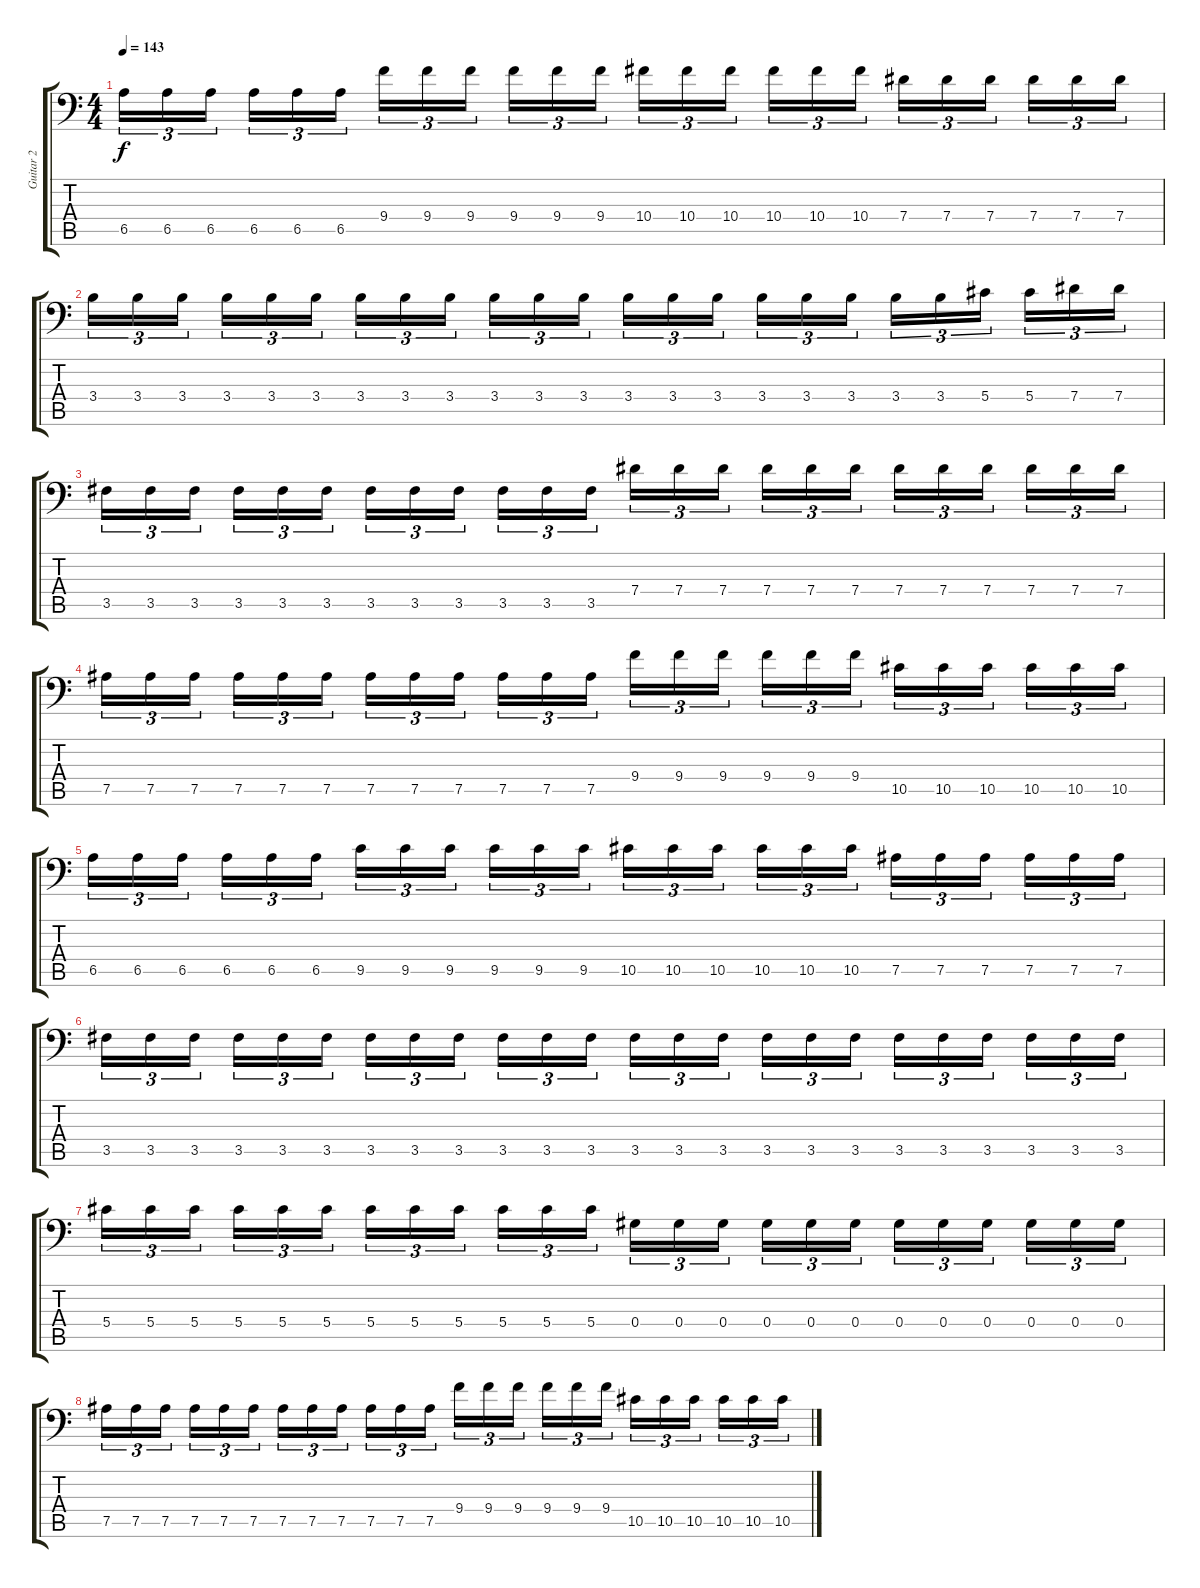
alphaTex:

\track ("Guitar 2" "Guitar 2") {instrument distortionguitar}
\staff {score tabs}
\tuning (Bb3 F3 Db3 Ab2 Eb2 Bb1) {hide}
\ts (4 4)
\tempo 143
\clef f4
\ks c
6.5.16{tu (3 2) dy f} 6.5.16{tu (3 2)} 6.5.16{tu (3 2) beam splitsecondary} 6.5.16{tu (3 2)} 6.5.16{tu (3 2)} 6.5.16{tu (3 2)} 9.4.16{tu (3 2)} 9.4.16{tu (3 2)} 9.4.16{tu (3 2) beam splitsecondary} 9.4.16{tu (3 2)} 9.4.16{tu (3 2)} 9.4.16{tu (3 2)} 10.4.16{tu (3 2)} 10.4.16{tu (3 2)} 10.4.16{tu (3 2) beam splitsecondary} 10.4.16{tu (3 2)} 10.4.16{tu (3 2)} 10.4.16{tu (3 2)} 7.4.16{tu (3 2)} 7.4.16{tu (3 2)} 7.4.16{tu (3 2) beam splitsecondary} 7.4.16{tu (3 2)} 7.4.16{tu (3 2)} 7.4.16{tu (3 2)} |
3.4.16{tu (3 2)} 3.4.16{tu (3 2)} 3.4.16{tu (3 2) beam splitsecondary} 3.4.16{tu (3 2)} 3.4.16{tu (3 2)} 3.4.16{tu (3 2)} 3.4.16{tu (3 2)} 3.4.16{tu (3 2)} 3.4.16{tu (3 2) beam splitsecondary} 3.4.16{tu (3 2)} 3.4.16{tu (3 2)} 3.4.16{tu (3 2)} 3.4.16{tu (3 2)} 3.4.16{tu (3 2)} 3.4.16{tu (3 2) beam splitsecondary} 3.4.16{tu (3 2)} 3.4.16{tu (3 2)} 3.4.16{tu (3 2)} 3.4.16{tu (3 2)} 3.4.16{tu (3 2)} 5.4.16{tu (3 2) beam splitsecondary} 5.4.16{tu (3 2)} 7.4.16{tu (3 2)} 7.4.16{tu (3 2)} |
3.5.16{tu (3 2)} 3.5.16{tu (3 2)} 3.5.16{tu (3 2) beam splitsecondary} 3.5.16{tu (3 2)} 3.5.16{tu (3 2)} 3.5.16{tu (3 2)} 3.5.16{tu (3 2)} 3.5.16{tu (3 2)} 3.5.16{tu (3 2) beam splitsecondary} 3.5.16{tu (3 2)} 3.5.16{tu (3 2)} 3.5.16{tu (3 2)} 7.4.16{tu (3 2)} 7.4.16{tu (3 2)} 7.4.16{tu (3 2) beam splitsecondary} 7.4.16{tu (3 2)} 7.4.16{tu (3 2)} 7.4.16{tu (3 2)} 7.4.16{tu (3 2)} 7.4.16{tu (3 2)} 7.4.16{tu (3 2) beam splitsecondary} 7.4.16{tu (3 2)} 7.4.16{tu (3 2)} 7.4.16{tu (3 2)} |
7.5.16{tu (3 2)} 7.5.16{tu (3 2)} 7.5.16{tu (3 2) beam splitsecondary} 7.5.16{tu (3 2)} 7.5.16{tu (3 2)} 7.5.16{tu (3 2)} 7.5.16{tu (3 2)} 7.5.16{tu (3 2)} 7.5.16{tu (3 2) beam splitsecondary} 7.5.16{tu (3 2)} 7.5.16{tu (3 2)} 7.5.16{tu (3 2)} 9.4.16{tu (3 2)} 9.4.16{tu (3 2)} 9.4.16{tu (3 2) beam splitsecondary} 9.4.16{tu (3 2)} 9.4.16{tu (3 2)} 9.4.16{tu (3 2)} 10.5.16{tu (3 2)} 10.5.16{tu (3 2)} 10.5.16{tu (3 2) beam splitsecondary} 10.5.16{tu (3 2)} 10.5.16{tu (3 2)} 10.5.16{tu (3 2)} |
6.5.16{tu (3 2)} 6.5.16{tu (3 2)} 6.5.16{tu (3 2) beam splitsecondary} 6.5.16{tu (3 2)} 6.5.16{tu (3 2)} 6.5.16{tu (3 2)} 9.5.16{tu (3 2)} 9.5.16{tu (3 2)} 9.5.16{tu (3 2) beam splitsecondary} 9.5.16{tu (3 2)} 9.5.16{tu (3 2)} 9.5.16{tu (3 2)} 10.5.16{tu (3 2)} 10.5.16{tu (3 2)} 10.5.16{tu (3 2) beam splitsecondary} 10.5.16{tu (3 2)} 10.5.16{tu (3 2)} 10.5.16{tu (3 2)} 7.5.16{tu (3 2)} 7.5.16{tu (3 2)} 7.5.16{tu (3 2) beam splitsecondary} 7.5.16{tu (3 2)} 7.5.16{tu (3 2)} 7.5.16{tu (3 2)} |
3.5.16{tu (3 2)} 3.5.16{tu (3 2)} 3.5.16{tu (3 2) beam splitsecondary} 3.5.16{tu (3 2)} 3.5.16{tu (3 2)} 3.5.16{tu (3 2)} 3.5.16{tu (3 2)} 3.5.16{tu (3 2)} 3.5.16{tu (3 2) beam splitsecondary} 3.5.16{tu (3 2)} 3.5.16{tu (3 2)} 3.5.16{tu (3 2)} 3.5.16{tu (3 2)} 3.5.16{tu (3 2)} 3.5.16{tu (3 2) beam splitsecondary} 3.5.16{tu (3 2)} 3.5.16{tu (3 2)} 3.5.16{tu (3 2)} 3.5.16{tu (3 2)} 3.5.16{tu (3 2)} 3.5.16{tu (3 2) beam splitsecondary} 3.5.16{tu (3 2)} 3.5.16{tu (3 2)} 3.5.16{tu (3 2)} |
5.4.16{tu (3 2)} 5.4.16{tu (3 2)} 5.4.16{tu (3 2) beam splitsecondary} 5.4.16{tu (3 2)} 5.4.16{tu (3 2)} 5.4.16{tu (3 2)} 5.4.16{tu (3 2)} 5.4.16{tu (3 2)} 5.4.16{tu (3 2) beam splitsecondary} 5.4.16{tu (3 2)} 5.4.16{tu (3 2)} 5.4.16{tu (3 2)} 0.4.16{tu (3 2)} 0.4.16{tu (3 2)} 0.4.16{tu (3 2) beam splitsecondary} 0.4.16{tu (3 2)} 0.4.16{tu (3 2)} 0.4.16{tu (3 2)} 0.4.16{tu (3 2)} 0.4.16{tu (3 2)} 0.4.16{tu (3 2) beam splitsecondary} 0.4.16{tu (3 2)} 0.4.16{tu (3 2)} 0.4.16{tu (3 2)} |
7.5.16{tu (3 2)} 7.5.16{tu (3 2)} 7.5.16{tu (3 2) beam splitsecondary} 7.5.16{tu (3 2)} 7.5.16{tu (3 2)} 7.5.16{tu (3 2)} 7.5.16{tu (3 2)} 7.5.16{tu (3 2)} 7.5.16{tu (3 2) beam splitsecondary} 7.5.16{tu (3 2)} 7.5.16{tu (3 2)} 7.5.16{tu (3 2)} 9.4.16{tu (3 2)} 9.4.16{tu (3 2)} 9.4.16{tu (3 2) beam splitsecondary} 9.4.16{tu (3 2)} 9.4.16{tu (3 2)} 9.4.16{tu (3 2)} 10.5.16{tu (3 2)} 10.5.16{tu (3 2)} 10.5.16{tu (3 2) beam splitsecondary} 10.5.16{tu (3 2)} 10.5.16{tu (3 2)} 10.5.16{tu (3 2)}
